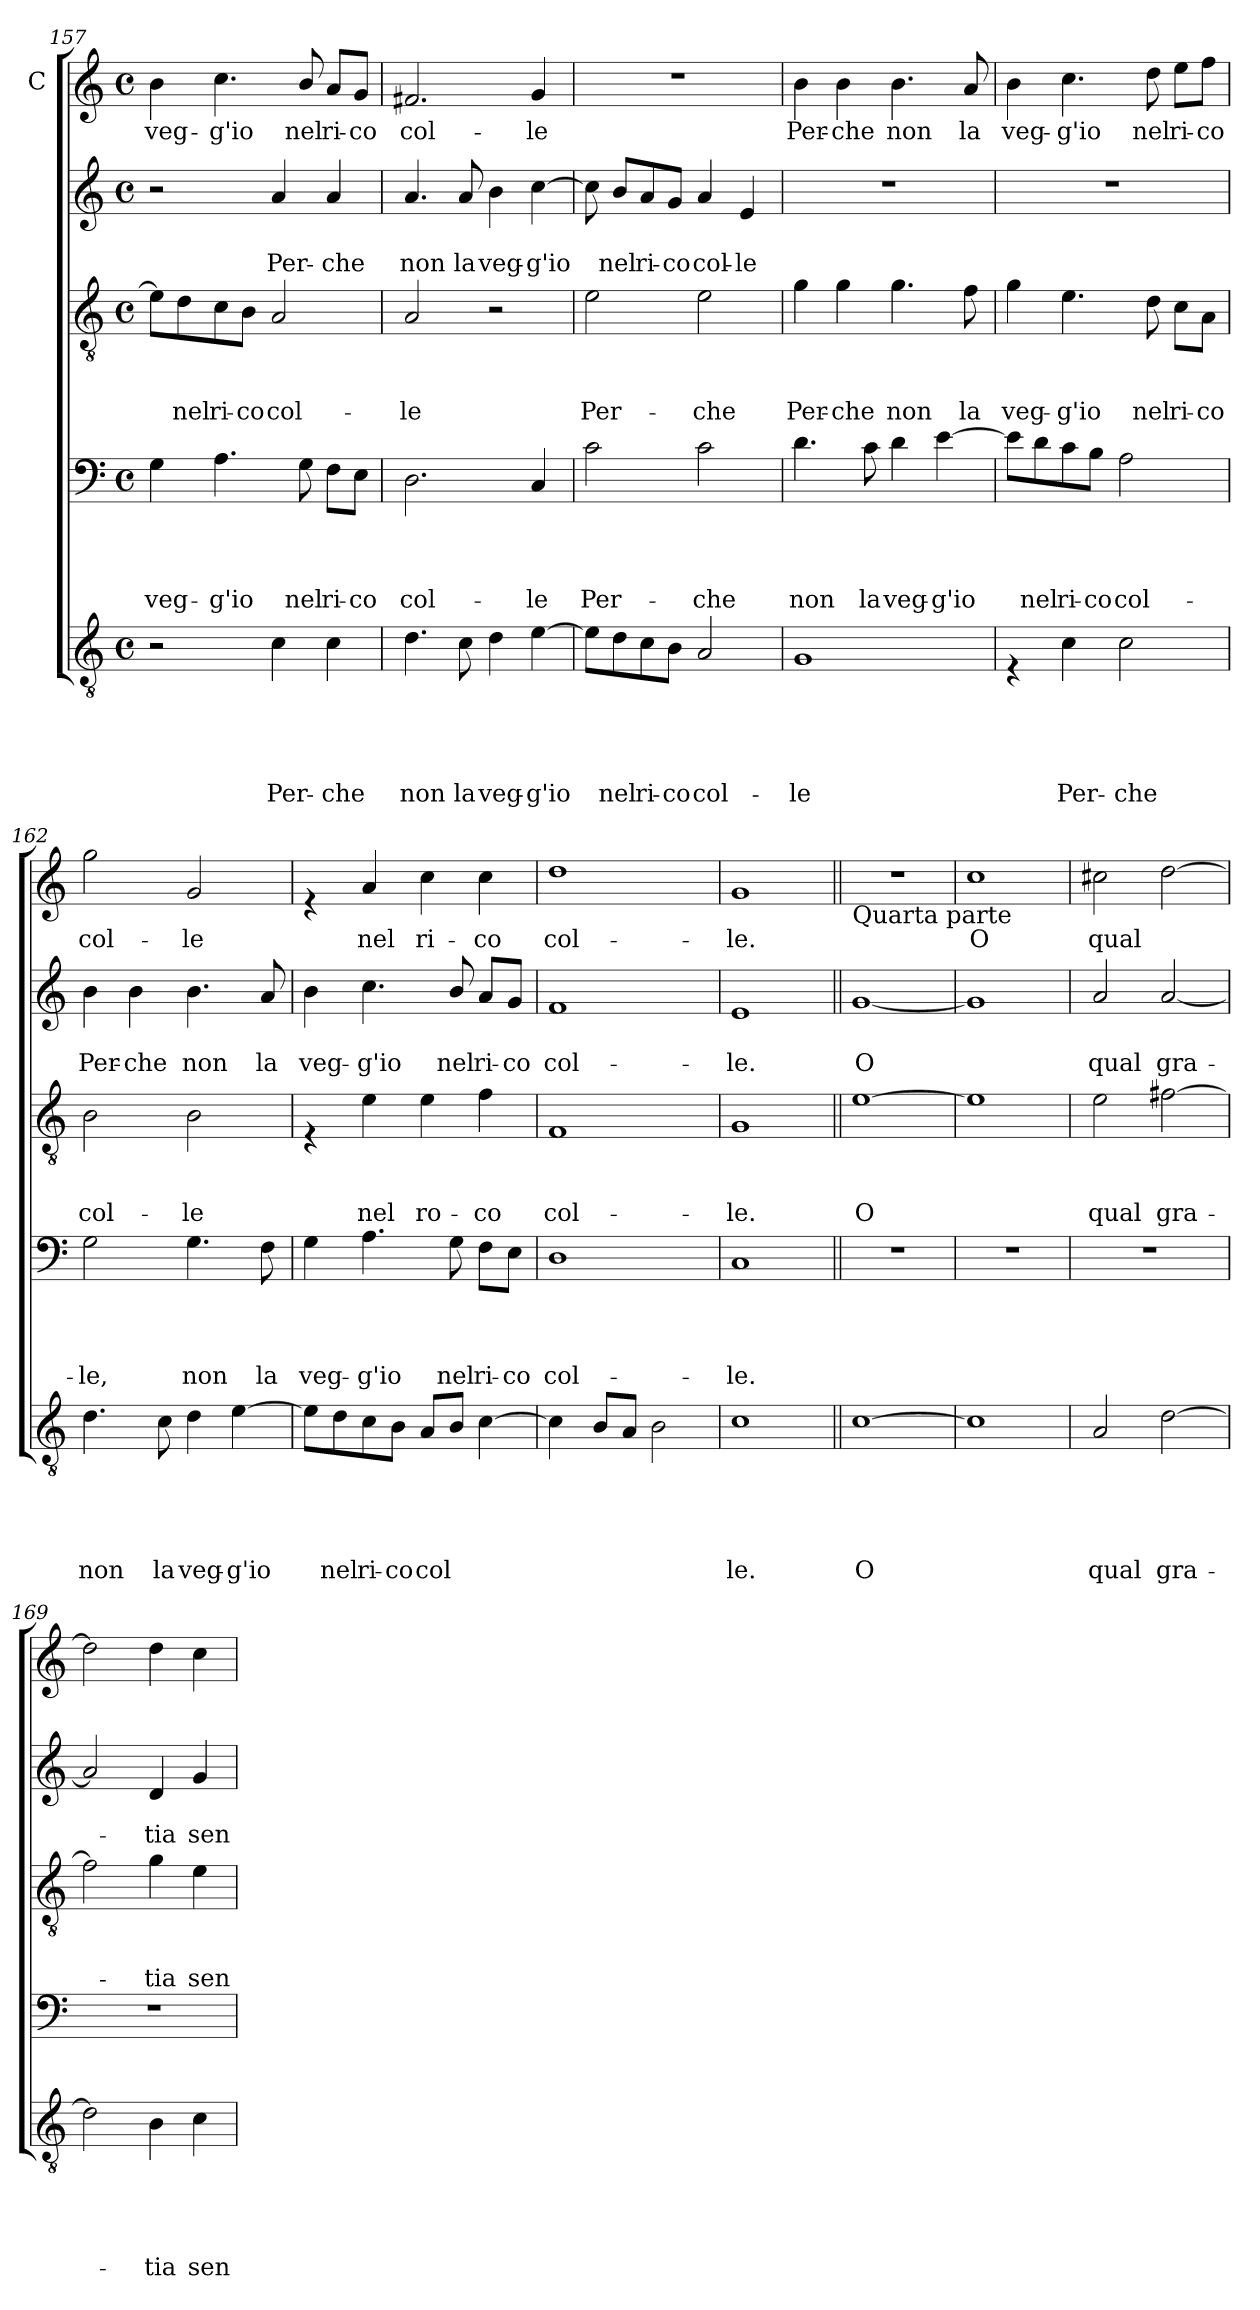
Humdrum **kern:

**kern	**text	**text	**text	**text	**text	**kern	**text	**text	**text	**text	**kern	**text	**text	**text	**kern	**text	**text	**kern	**text
*part5	*part5	*part5	*part5	*part5	*part5	*part4	*part4	*part4	*part4	*part4	*part3	*part3	*part3	*part3	*part2	*part2	*part2	*part1	*part1
*staff5	*staff5	*staff5	*staff5	*staff5	*staff5	*staff4	*staff4	*staff4	*staff4	*staff4	*staff3	*staff3	*staff3	*staff3	*staff2	*staff2	*staff2	*staff1	*staff1
*	*	*	*	*	*	*	*	*	*	*	*	*	*	*	*	*	*	*I"C	*
!!LO:LB:g=z
*clefGv2	*	*	*	*	*	*clefF4	*	*	*	*	*clefGv2	*	*	*	*clefG2	*	*	*clefG2	*
*k[]	*	*	*	*	*	*k[]	*	*	*	*	*k[]	*	*	*	*k[]	*	*	*k[]	*
*C:	*	*	*	*	*	*C:	*	*	*	*	*C:	*	*	*	*C:	*	*	*C:	*
*M4/4	*	*	*	*	*	*M4/4	*	*	*	*	*M4/4	*	*	*	*M4/4	*	*	*M4/4	*
*met(c)	*	*	*	*	*	*met(c)	*	*	*	*	*met(c)	*	*	*	*met(c)	*	*	*met(c)	*
=157	=157	=157	=157	=157	=157	=157	=157	=157	=157	=157	=157	=157	=157	=157	=157	=157	=157	=157	=157
!	!	!	!	!	!	!	!	!	!	!LO:LY:b	!	!	!	!	!	!	!	!	!LO:LY:b
2r	.	.	.	.	.	4G\	.	.	.	veg-	8e\L]	.	.	.	2r	.	.	4b\	veg-
!	!	!	!	!	!	!	!	!	!	!	!	!	!	!LO:LY:b	!	!	!	!	!
.	.	.	.	.	.	.	.	.	.	.	8d\	.	.	nel	.	.	.	.	.
!	!	!	!	!	!	!	!	!	!	!LO:LY:b	!	!	!	!LO:LY:b	!	!	!	!	!LO:LY:b
.	.	.	.	.	.	4.A\	.	.	.	-g'io	8c\	.	.	ri-	.	.	.	4.cc\	-g'io
!	!	!	!	!	!	!	!	!	!	!	!	!	!	!LO:LY:b	!	!	!	!	!
.	.	.	.	.	.	.	.	.	.	.	8B\J	.	.	-co	.	.	.	.	.
!	!	!	!	!	!LO:LY:b	!	!	!	!	!	!	!	!	!LO:LY:b	!	!	!LO:LY:b	!	!
4c\	.	.	.	.	Per-	.	.	.	.	.	2A/	.	.	col-	4a/	.	Per-	.	.
!	!	!	!	!	!	!	!	!	!	!LO:LY:b	!	!	!	!	!	!	!	!	!LO:LY:b
.	.	.	.	.	.	8G\	.	.	.	nel	.	.	.	.	.	.	.	8b/	nel
!	!	!	!	!	!LO:LY:b	!	!	!	!	!LO:LY:b	!	!	!	!	!	!	!LO:LY:b	!	!LO:LY:b
4c\	.	.	.	.	-che	8F\L	.	.	.	ri-	.	.	.	.	4a/	.	-che	8a/L	ri-
!	!	!	!	!	!	!	!	!	!	!LO:LY:b	!	!	!	!	!	!	!	!	!LO:LY:b
.	.	.	.	.	.	8E\J	.	.	.	-co	.	.	.	.	.	.	.	8g/J	-co
=158	=158	=158	=158	=158	=158	=158	=158	=158	=158	=158	=158	=158	=158	=158	=158	=158	=158	=158	=158
!	!	!	!	!	!LO:LY:b	!	!	!	!	!LO:LY:b	!	!	!	!LO:LY:b	!	!	!LO:LY:b	!	!LO:LY:b
4.d\	.	.	.	.	non	2.D\	.	.	.	col-	2A/	.	.	-le	4.a/	.	non	2.f#X/	col-
!	!	!	!	!	!LO:LY:b	!	!	!	!	!	!	!	!	!	!	!	!LO:LY:b	!	!
8c\	.	.	.	.	la	.	.	.	.	.	.	.	.	.	8a/	.	la	.	.
!	!	!	!	!	!LO:LY:b	!	!	!	!	!	!	!	!	!	!	!	!LO:LY:b	!	!
4d\	.	.	.	.	veg-	.	.	.	.	.	2r	.	.	.	4b\	.	veg-	.	.
!	!	!	!	!	!LO:LY:b	!	!	!	!	!LO:LY:b	!	!	!	!	!	!	!LO:LY:b	!	!LO:LY:b
[>4e\	.	.	.	.	-g'io	4C/	.	.	.	-le	.	.	.	.	[>4cc\	.	-g'io	4g/	-le
=159	=159	=159	=159	=159	=159	=159	=159	=159	=159	=159	=159	=159	=159	=159	=159	=159	=159	=159	=159
!	!	!	!	!	!	!	!	!	!	!LO:LY:b	!	!	!	!LO:LY:b	!	!	!	!	!
8e\L]	.	.	.	.	.	2c\	.	.	.	Per-	2e\	.	.	Per-	8cc\]	.	.	1r	.
!	!	!	!	!	!LO:LY:b	!	!	!	!	!	!	!	!	!	!	!	!LO:LY:b	!	!
8d\	.	.	.	.	nel	.	.	.	.	.	.	.	.	.	8b/L	.	nel	.	.
!	!	!	!	!	!LO:LY:b	!	!	!	!	!	!	!	!	!	!	!	!LO:LY:b	!	!
8c\	.	.	.	.	ri-	.	.	.	.	.	.	.	.	.	8a/	.	ri-	.	.
!	!	!	!	!	!LO:LY:b	!	!	!	!	!	!	!	!	!	!	!	!LO:LY:b	!	!
8B\J	.	.	.	.	-co	.	.	.	.	.	.	.	.	.	8g/J	.	-co	.	.
!	!	!	!	!	!LO:LY:b	!	!	!	!	!LO:LY:b	!	!	!	!LO:LY:b	!	!	!LO:LY:b	!	!
2A/	.	.	.	.	col-	2c\	.	.	.	-che	2e\	.	.	-che	4a/	.	col-	.	.
!	!	!	!	!	!	!	!	!	!	!	!	!	!	!	!	!	!LO:LY:b	!	!
.	.	.	.	.	.	.	.	.	.	.	.	.	.	.	4e/	.	-le	.	.
=160	=160	=160	=160	=160	=160	=160	=160	=160	=160	=160	=160	=160	=160	=160	=160	=160	=160	=160	=160
!	!	!	!	!	!LO:LY:b	!	!	!	!	!LO:LY:b	!	!	!	!LO:LY:b	!	!	!	!	!LO:LY:b
1G	.	.	.	.	-le	4.d\	.	.	.	non	4g\	.	.	Per-	1r	.	.	4b\	Per-
!	!	!	!	!	!	!	!	!	!	!	!	!	!	!LO:LY:b	!	!	!	!	!LO:LY:b
.	.	.	.	.	.	.	.	.	.	.	4g\	.	.	-che	.	.	.	4b\	-che
!	!	!	!	!	!	!	!	!	!	!LO:LY:b	!	!	!	!	!	!	!	!	!
.	.	.	.	.	.	8c\	.	.	.	la	.	.	.	.	.	.	.	.	.
!	!	!	!	!	!	!	!	!	!	!LO:LY:b	!	!	!	!LO:LY:b	!	!	!	!	!LO:LY:b
.	.	.	.	.	.	4d\	.	.	.	veg-	4.g\	.	.	non	.	.	.	4.b\	non
!	!	!	!	!	!	!	!	!	!	!LO:LY:b	!	!	!	!	!	!	!	!	!
.	.	.	.	.	.	[>4e\	.	.	.	-g'io	.	.	.	.	.	.	.	.	.
!	!	!	!	!	!	!	!	!	!	!	!	!	!	!LO:LY:b	!	!	!	!	!LO:LY:b
.	.	.	.	.	.	.	.	.	.	.	8f\	.	.	la	.	.	.	8a/	la
!!LO:LB:g=z
=161	=161	=161	=161	=161	=161	=161	=161	=161	=161	=161	=161	=161	=161	=161	=161	=161	=161	=161	=161
!	!	!	!	!	!	!	!	!	!	!	!	!	!	!LO:LY:b	!	!	!	!	!LO:LY:b
4rE	.	.	.	.	.	8e\L]	.	.	.	.	4g\	.	.	veg-	1r	.	.	4b\	veg-
!	!	!	!	!	!	!	!	!	!	!LO:LY:b	!	!	!	!	!	!	!	!	!
.	.	.	.	.	.	8d\	.	.	.	nel	.	.	.	.	.	.	.	.	.
!	!	!	!	!	!LO:LY:b	!	!	!	!	!LO:LY:b	!	!	!	!LO:LY:b	!	!	!	!	!LO:LY:b
4c\	.	.	.	.	Per-	8c\	.	.	.	ri-	4.e\	.	.	-g'io	.	.	.	4.cc\	-g'io
!	!	!	!	!	!	!	!	!	!	!LO:LY:b	!	!	!	!	!	!	!	!	!
.	.	.	.	.	.	8B\J	.	.	.	-co	.	.	.	.	.	.	.	.	.
!	!	!	!	!	!LO:LY:b	!	!	!	!	!LO:LY:b	!	!	!	!	!	!	!	!	!
2c\	.	.	.	.	-che	2A\	.	.	.	col-	.	.	.	.	.	.	.	.	.
!	!	!	!	!	!	!	!	!	!	!	!	!	!	!LO:LY:b	!	!	!	!	!LO:LY:b
.	.	.	.	.	.	.	.	.	.	.	8d\	.	.	nel	.	.	.	8dd\	nel
!	!	!	!	!	!	!	!	!	!	!	!	!	!	!LO:LY:b	!	!	!	!	!LO:LY:b
.	.	.	.	.	.	.	.	.	.	.	8c\L	.	.	ri-	.	.	.	8ee\L	ri-
!	!	!	!	!	!	!	!	!	!	!	!	!	!	!LO:LY:b	!	!	!	!	!LO:LY:b
.	.	.	.	.	.	.	.	.	.	.	8A\J	.	.	-co	.	.	.	8ff\J	-co
=162	=162	=162	=162	=162	=162	=162	=162	=162	=162	=162	=162	=162	=162	=162	=162	=162	=162	=162	=162
!	!	!	!	!	!LO:LY:b	!	!	!	!	!LO:LY:b	!	!	!	!LO:LY:b	!	!	!LO:LY:b	!	!LO:LY:b
4.d\	.	.	.	.	non	2G\	.	.	.	-le,	2B\	.	.	col-	4b\	.	Per-	2gg\	col-
!	!	!	!	!	!	!	!	!	!	!	!	!	!	!	!	!	!LO:LY:b	!	!
.	.	.	.	.	.	.	.	.	.	.	.	.	.	.	4b\	.	-che	.	.
!	!	!	!	!	!LO:LY:b	!	!	!	!	!	!	!	!	!	!	!	!	!	!
8c\	.	.	.	.	la	.	.	.	.	.	.	.	.	.	.	.	.	.	.
!	!	!	!	!	!LO:LY:b	!	!	!	!	!LO:LY:b	!	!	!	!LO:LY:b	!	!	!LO:LY:b	!	!LO:LY:b
4d\	.	.	.	.	veg-	4.G\	.	.	.	non	2B\	.	.	-le	4.b\	.	non	2g/	-le
!	!	!	!	!	!LO:LY:b	!	!	!	!	!	!	!	!	!	!	!	!	!	!
[>4e\	.	.	.	.	-g'io	.	.	.	.	.	.	.	.	.	.	.	.	.	.
!	!	!	!	!	!	!	!	!	!	!LO:LY:b	!	!	!	!	!	!	!LO:LY:b	!	!
.	.	.	.	.	.	8F\	.	.	.	la	.	.	.	.	8a/	.	la	.	.
=163	=163	=163	=163	=163	=163	=163	=163	=163	=163	=163	=163	=163	=163	=163	=163	=163	=163	=163	=163
!	!	!	!	!	!	!	!	!	!	!LO:LY:b	!	!	!	!	!	!	!LO:LY:b	!	!
8e\L]	.	.	.	.	.	4G\	.	.	.	veg-	4rE	.	.	.	4b\	.	veg-	4re	.
!	!	!	!	!	!LO:LY:b	!	!	!	!	!	!	!	!	!	!	!	!	!	!
8d\	.	.	.	.	nel	.	.	.	.	.	.	.	.	.	.	.	.	.	.
!	!	!	!	!	!LO:LY:b	!	!	!	!	!LO:LY:b	!	!	!	!LO:LY:b	!	!	!LO:LY:b	!	!LO:LY:b
8c\	.	.	.	.	ri-	4.A\	.	.	.	-g'io	4e\	.	.	nel	4.cc\	.	-g'io	4a/	nel
!	!	!	!	!	!LO:LY:b	!	!	!	!	!	!	!	!	!	!	!	!	!	!
8B\J	.	.	.	.	-co	.	.	.	.	.	.	.	.	.	.	.	.	.	.
!	!	!	!	!	!LO:LY:b	!	!	!	!	!	!	!	!	!LO:LY:b	!	!	!	!	!LO:LY:b
8A/L	.	.	.	.	col	.	.	.	.	.	4e\	.	.	ro-	.	.	.	4cc\	ri-
!	!	!	!	!	!	!	!	!	!	!LO:LY:b	!	!	!	!	!	!	!LO:LY:b	!	!
8B/J	.	.	.	.	.	8G\	.	.	.	nel	.	.	.	.	8b/	.	nel	.	.
!	!	!	!	!	!	!	!	!	!	!LO:LY:b	!	!	!	!LO:LY:b	!	!	!LO:LY:b	!	!LO:LY:b
[>4c\	.	.	.	.	.	8F\L	.	.	.	ri-	4f\	.	.	-co	8a/L	.	ri-	4cc\	-co
!	!	!	!	!	!	!	!	!	!	!LO:LY:b	!	!	!	!	!	!	!LO:LY:b	!	!
.	.	.	.	.	.	8E\J	.	.	.	-co	.	.	.	.	8g/J	.	-co	.	.
=164	=164	=164	=164	=164	=164	=164	=164	=164	=164	=164	=164	=164	=164	=164	=164	=164	=164	=164	=164
!	!	!	!	!	!	!	!	!	!	!LO:LY:b	!	!	!	!LO:LY:b	!	!	!LO:LY:b	!	!LO:LY:b
4c\]	.	.	.	.	.	1D	.	.	.	col-	1F	.	.	col-	1f	.	col-	1dd	col-
8B/L	.	.	.	.	.	.	.	.	.	.	.	.	.	.	.	.	.	.	.
8A/J	.	.	.	.	.	.	.	.	.	.	.	.	.	.	.	.	.	.	.
2B\	.	.	.	.	.	.	.	.	.	.	.	.	.	.	.	.	.	.	.
=165	=165	=165	=165	=165	=165	=165	=165	=165	=165	=165	=165	=165	=165	=165	=165	=165	=165	=165	=165
!	!	!	!	!	!LO:LY:b	!	!	!	!	!LO:LY:b	!	!	!	!LO:LY:b	!	!	!LO:LY:b	!	!LO:LY:b
1c	.	.	.	.	le.	1C	.	.	.	-le.	1G	.	.	-le.	1e	.	-le.	1g	-le.
!!LO:LB:g=z
=166||	=166||	=166||	=166||	=166||	=166||	=166||	=166||	=166||	=166||	=166||	=166||	=166||	=166||	=166||	=166||	=166||	=166||	=166||	=166||
!	!	!	!	!	!	!	!	!	!	!	!	!	!	!	!	!	!	!LO:TX:b:t=Quarta parte	!
!	!	!	!	!	!LO:LY:b	!	!	!	!	!	!	!	!	!LO:LY:b	!	!	!LO:LY:b	!	!
[>1c	.	.	.	.	O	1r	.	.	.	.	[>1e	.	.	O	[<1g	.	O	1r	.
=167	=167	=167	=167	=167	=167	=167	=167	=167	=167	=167	=167	=167	=167	=167	=167	=167	=167	=167	=167
!	!	!	!	!	!	!	!	!	!	!	!	!	!	!	!	!	!	!	!LO:LY:b
1c]	.	.	.	.	.	1r	.	.	.	.	1e]	.	.	.	1g]	.	.	1cc	O
=168	=168	=168	=168	=168	=168	=168	=168	=168	=168	=168	=168	=168	=168	=168	=168	=168	=168	=168	=168
!	!	!	!	!	!LO:LY:b	!	!	!	!	!	!	!	!	!LO:LY:b	!	!	!LO:LY:b	!	!LO:LY:b
2A/	.	.	.	.	qual	1r	.	.	.	.	2e\	.	.	qual	2a/	.	qual	2cc#X\	qual
!	!	!	!	!	!LO:LY:b	!	!	!	!	!	!	!	!	!LO:LY:b	!	!	!LO:LY:b	!	!
[>2d\	.	.	.	.	gra-	.	.	.	.	.	[>2f#X\	.	.	gra-	[<2a/	.	gra-	[>2dd\	.
=169	=169	=169	=169	=169	=169	=169	=169	=169	=169	=169	=169	=169	=169	=169	=169	=169	=169	=169	=169
2d\]	.	.	.	.	.	1r	.	.	.	.	2f#\]	.	.	.	2a/]	.	.	2dd\]	.
!	!	!	!	!	!LO:LY:b	!	!	!	!	!	!	!	!	!LO:LY:b	!	!	!LO:LY:b	!	!
4B\	.	.	.	.	-tia	.	.	.	.	.	4g\	.	.	-tia	4d/	.	-tia	4dd\	.
!	!	!	!	!	!LO:LY:b	!	!	!	!	!	!	!	!	!LO:LY:b	!	!	!LO:LY:b	!	!
4c\	.	.	.	.	sen-	.	.	.	.	.	4e\	.	.	sen-	4g/	.	sen-	4cc\	.
=	=	=	=	=	=	=	=	=	=	=	=	=	=	=	=	=	=	=	=
*-	*-	*-	*-	*-	*-	*-	*-	*-	*-	*-	*-	*-	*-	*-	*-	*-	*-	*-	*-
